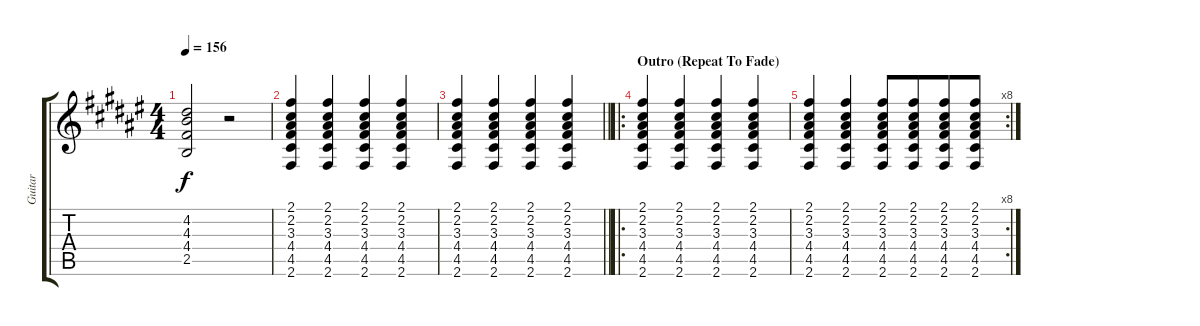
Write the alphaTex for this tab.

\track ("Guitar" "Guitar") {instrument electricguitarjazz}
\staff {score tabs}
\tuning (E4 B3 G3 D3 A2 E2) {hide}
\ts (4 4)
\tempo 156
\clef g2
\ks f#
(4.2{t} 4.3{t} 4.4{t} 2.5{t}).2{dy f} r.2 |
(2.1 2.2 3.3 4.4 4.5 2.6).4 (2.1 2.2 3.3 4.4 4.5 2.6).4 (2.1 2.2 3.3 4.4 4.5 2.6).4 (2.1 2.2 3.3 4.4 4.5 2.6).4 |
\barLineRight lightlight
(2.1 2.2 3.3 4.4 4.5 2.6).4 (2.1 2.2 3.3 4.4 4.5 2.6).4 (2.1 2.2 3.3 4.4 4.5 2.6).4 (2.1 2.2 3.3 4.4 4.5 2.6).4 |
\ro
\section ("" "Outro (Repeat To Fade)")
(2.1 2.2 3.3 4.4 4.5 2.6).4 (2.1 2.2 3.3 4.4 4.5 2.6).4 (2.1 2.2 3.3 4.4 4.5 2.6).4 (2.1 2.2 3.3 4.4 4.5 2.6).4 |
\rc 8
(2.1 2.2 3.3 4.4 4.5 2.6).4 (2.1 2.2 3.3 4.4 4.5 2.6).4 (2.1 2.2 3.3 4.4 4.5 2.6).8 (2.1 2.2 3.3 4.4 4.5 2.6).8{beam merge} (2.1 2.2 3.3 4.4 4.5 2.6).8 (2.1 2.2 3.3 4.4 4.5 2.6).8
